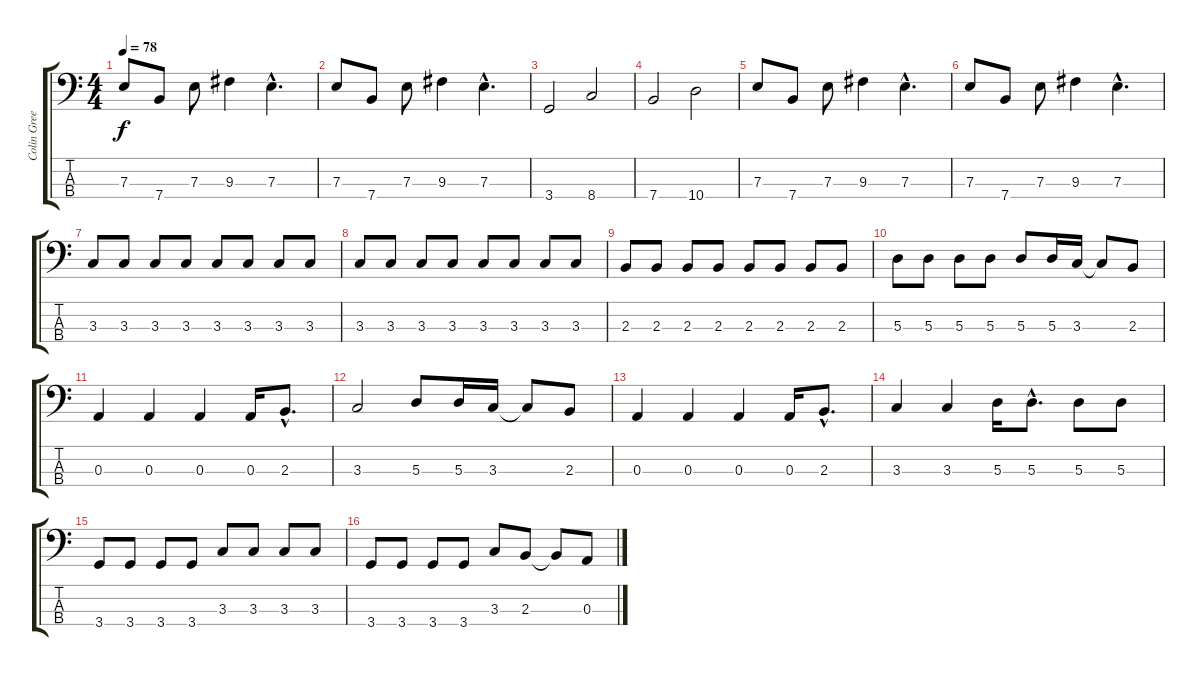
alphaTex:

\track ("Colin Greenwood" "Colin Gree") {instrument electricbassfinger}
\staff {score tabs}
\tuning (G2 D2 A1 E1) {hide}
\ts (4 4)
\tempo 78
\clef f4
\ks c
7.3.8{dy f} 7.4.8 7.3.8 9.3.4 7.3{hac}.4{d} |
7.3.8 7.4.8 7.3.8 9.3.4 7.3{hac}.4{d} |
3.4.2 8.4.2 |
7.4.2 10.4.2 |
7.3.8 7.4.8 7.3.8 9.3.4 7.3{hac}.4{d} |
7.3.8 7.4.8 7.3.8 9.3.4 7.3{hac}.4{d} |
3.3.8 3.3.8 3.3.8 3.3.8 3.3.8 3.3.8 3.3.8 3.3.8 |
3.3.8 3.3.8 3.3.8 3.3.8 3.3.8 3.3.8 3.3.8 3.3.8 |
2.3.8 2.3.8 2.3.8 2.3.8 2.3.8 2.3.8 2.3.8 2.3.8 |
5.3.8 5.3.8 5.3.8 5.3.8 5.3.8 5.3.16 3.3.16 3.3{t}.8 2.3.8 |
0.3.4 0.3.4 0.3.4 0.3.16 2.3{hac}.8{d} |
3.3.2 5.3.8 5.3.16 3.3.16 3.3{t}.8 2.3.8 |
0.3.4 0.3.4 0.3.4 0.3.16 2.3{hac}.8{d} |
3.3.4 3.3.4 5.3.16 5.3{hac}.8{d} 5.3.8 5.3.8 |
3.4.8 3.4.8 3.4.8 3.4.8 3.3.8 3.3.8 3.3.8 3.3.8 |
3.4.8 3.4.8 3.4.8 3.4.8 3.3.8 2.3.8 2.3{t}.8 0.3.8
